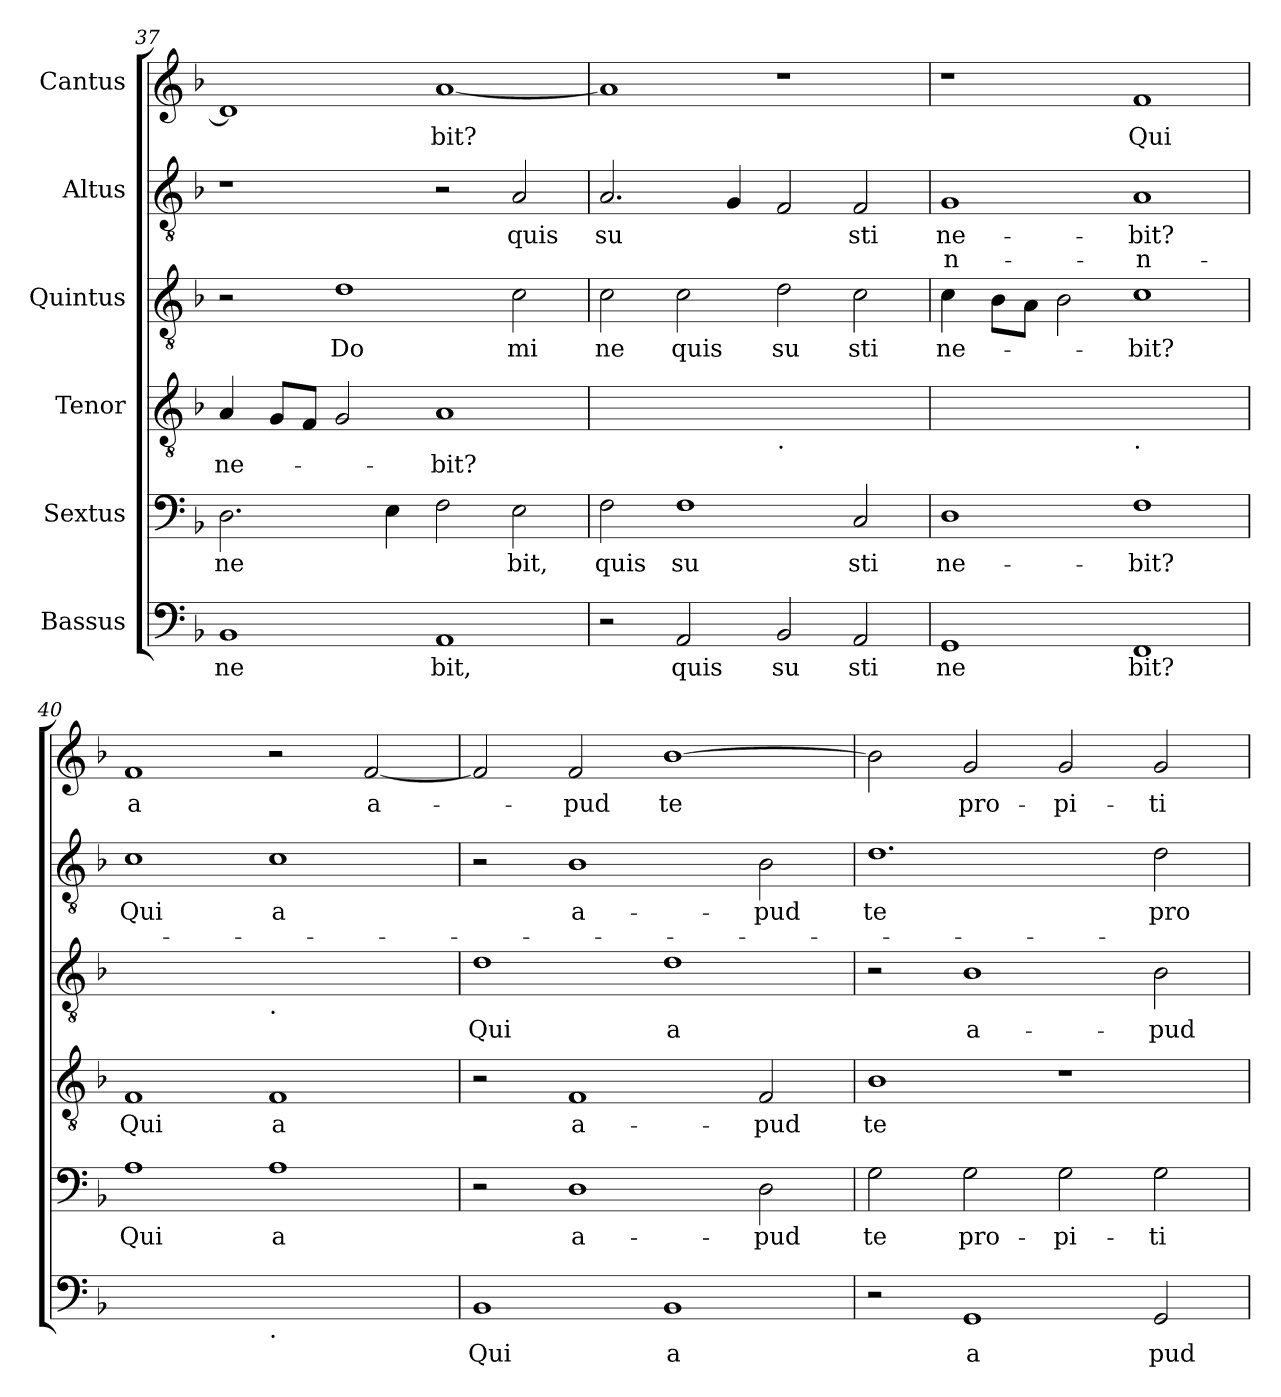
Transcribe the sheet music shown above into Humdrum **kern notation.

**kern	**text	**kern	**text	**kern	**text	**kern	**text	**kern	**text	**text	**kern	**text
*part6	*part6	*part5	*part5	*part4	*part4	*part3	*part3	*part2	*part2	*part2	*part1	*part1
*staff6	*staff6	*staff5	*staff5	*staff4	*staff4	*staff3	*staff3	*staff2	*staff2	*staff2	*staff1	*staff1
*I"Bassus	*	*I"Sextus	*	*I"Tenor	*	*I"Quintus	*	*I"Altus	*	*	*I"Cantus	*
*clefF4	*	*clefF4	*	*clefGv2	*	*clefGv2	*	*clefGv2	*	*	*clefG2	*
*k[b-]	*	*k[b-]	*	*k[b-]	*	*k[b-]	*	*k[b-]	*	*	*k[b-]	*
*F:	*	*F:	*	*F:	*	*F:	*	*F:	*	*	*F:	*
=37	=37	=37	=37	=37	=37	=37	=37	=37	=37	=37	=37	=37
!	!LO:LY:b	!	!LO:LY:b	!	!LO:LY:b	!	!	!	!	!	!	!
1BB-	ne	2.D\	ne	4A/	-ne-	2r	.	1r	.	.	1d]	.
.	.	.	.	8G/L	.	.	.	.	.	.	.	.
.	.	.	.	8F/J	.	.	.	.	.	.	.	.
!	!	!	!	!	!	!	!LO:LY:b	!	!	!	!	!
.	.	.	.	2G/	.	1d	Do	.	.	.	.	.
.	.	4E\	.	.	.	.	.	.	.	.	.	.
!	!LO:LY:b	!	!	!	!LO:LY:b	!	!	!	!	!	!	!LO:LY:b
1AA	bit,	2F\	.	1A	-bit?	.	.	2r	.	.	[<1a	-bit?
!	!	!	!LO:LY:b	!	!	!	!LO:LY:b	!	!LO:LY:b	!	!	!
.	.	2E\	bit,	.	.	2c\	mi	2A/	quis	.	.	.
=38	=38	=38	=38	=38	=38	=38	=38	=38	=38	=38	=38	=38
!	!	!	!LO:LY:b	!	!	!	!LO:LY:b	!	!LO:LY:b	!	!	!
2r	.	2F\	quis	1ryy	.	2c\	ne	2.A/	su	.	1a]	.
!	!LO:LY:b	!	!LO:LY:b	!	!	!	!LO:LY:b	!	!	!	!	!
2AA/	quis	1F	su	.	.	2c\	quis	.	.	.	.	.
.	.	.	.	.	.	.	.	4G/	.	.	.	.
!	!	!	!	!LO:TX:b:t=.	!	!	!	!	!	!	!	!
!	!LO:LY:b	!	!	!	!	!	!LO:LY:b	!	!	!	!	!
2BB-/	su	.	.	1ryy	.	2d\	su	2F/	.	.	1r	.
!	!LO:LY:b	!	!LO:LY:b	!	!	!	!LO:LY:b	!	!LO:LY:b	!	!	!
2AA/	sti	2C/	sti	.	.	2c\	sti	2F/	sti	.	.	.
!!LO:PB:g=z
=39	=39	=39	=39	=39	=39	=39	=39	=39	=39	=39	=39	=39
!	!LO:LY:b	!	!LO:LY:b	!	!	!	!LO:LY:b	!	!LO:LY:b	!LO:LY:b	!	!
1GG	ne	1D	ne-	1ryy	.	4c\	ne-	1G	ne-	-n-	1r	.
.	.	.	.	.	.	8B-\L	.	.	.	.	.	.
.	.	.	.	.	.	8A\J	.	.	.	.	.	.
.	.	.	.	.	.	2B-\	.	.	.	.	.	.
!	!	!	!	!LO:TX:b:t=.	!	!	!	!	!	!	!	!
!	!LO:LY:b	!	!LO:LY:b	!	!	!	!LO:LY:b	!	!LO:LY:b	!LO:LY:b	!	!LO:LY:b
1FF	bit?	1F	-bit?	1ryy	.	1c	-bit?	1A	-bit?	n-	1f	Qui
=40	=40	=40	=40	=40	=40	=40	=40	=40	=40	=40	=40	=40
!	!	!	!LO:LY:b	!	!LO:LY:b	!	!	!	!LO:LY:b	!	!	!LO:LY:b
1ryy	.	1A	Qui	1F	Qui	1ryy	.	1c	- Qui	.	1f	-a
!	!	!	!	!	!	!LO:TX:b:t=.	!	!	!	!	!	!
!LO:TX:b:t=.	!	!	!	!	!	!	!	!	!	!	!	!
!	!	!	!LO:LY:b	!	!LO:LY:b	!	!	!	!LO:LY:b	!	!	!
1ryy	.	1A	-a	1F	-a	1ryy	.	1c	-a	.	2r	.
!	!	!	!	!	!	!	!	!	!	!	!	!LO:LY:b
.	.	.	.	.	.	.	.	.	.	.	[<2f/	a-
=41	=41	=41	=41	=41	=41	=41	=41	=41	=41	=41	=41	=41
!	!LO:LY:b	!	!	!	!	!	!LO:LY:b	!	!	!	!	!
1BB-	Qui	2r	.	2r	.	1d	Qui	2r	.	.	2f/]	.
!	!	!	!LO:LY:b	!	!LO:LY:b	!	!	!	!LO:LY:b	!	!	!LO:LY:b
.	.	1D	a-	1F	a-	.	.	1B-	a-	.	2f/	-pud
!	!LO:LY:b	!	!	!	!	!	!LO:LY:b	!	!	!	!	!LO:LY:b
1BB-	a	.	.	.	.	1d	-a	.	.	.	[>1b-	te
!	!	!	!LO:LY:b	!	!LO:LY:b	!	!	!	!LO:LY:b	!	!	!
.	.	2D\	-pud	2F/	-pud	.	.	2B-\	-pud	.	.	.
=42	=42	=42	=42	=42	=42	=42	=42	=42	=42	=42	=42	=42
!	!	!	!LO:LY:b	!	!LO:LY:b	!	!	!	!LO:LY:b	!	!	!
2r	.	2G\	te	1B-	te	2r	.	1.d	te	.	2b-\]	.
!	!LO:LY:b	!	!LO:LY:b	!	!	!	!LO:LY:b	!	!	!	!	!LO:LY:b
1GG	a	2G\	pro-	.	.	1B-	a-	.	.	.	2g/	pro-
!	!	!	!LO:LY:b	!	!	!	!	!	!	!	!	!LO:LY:b
.	.	2G\	-pi-	1r	.	.	.	.	.	.	2g/	-pi-
!	!LO:LY:b	!	!LO:LY:b	!	!	!	!LO:LY:b	!	!LO:LY:b	!	!	!LO:LY:b
2GG/	pud	2G\	-ti-	.	.	2B-\	-pud	2d\	pro-	.	2g/	-ti-
=	=	=	=	=	=	=	=	=	=	=	=	=
*-	*-	*-	*-	*-	*-	*-	*-	*-	*-	*-	*-	*-
